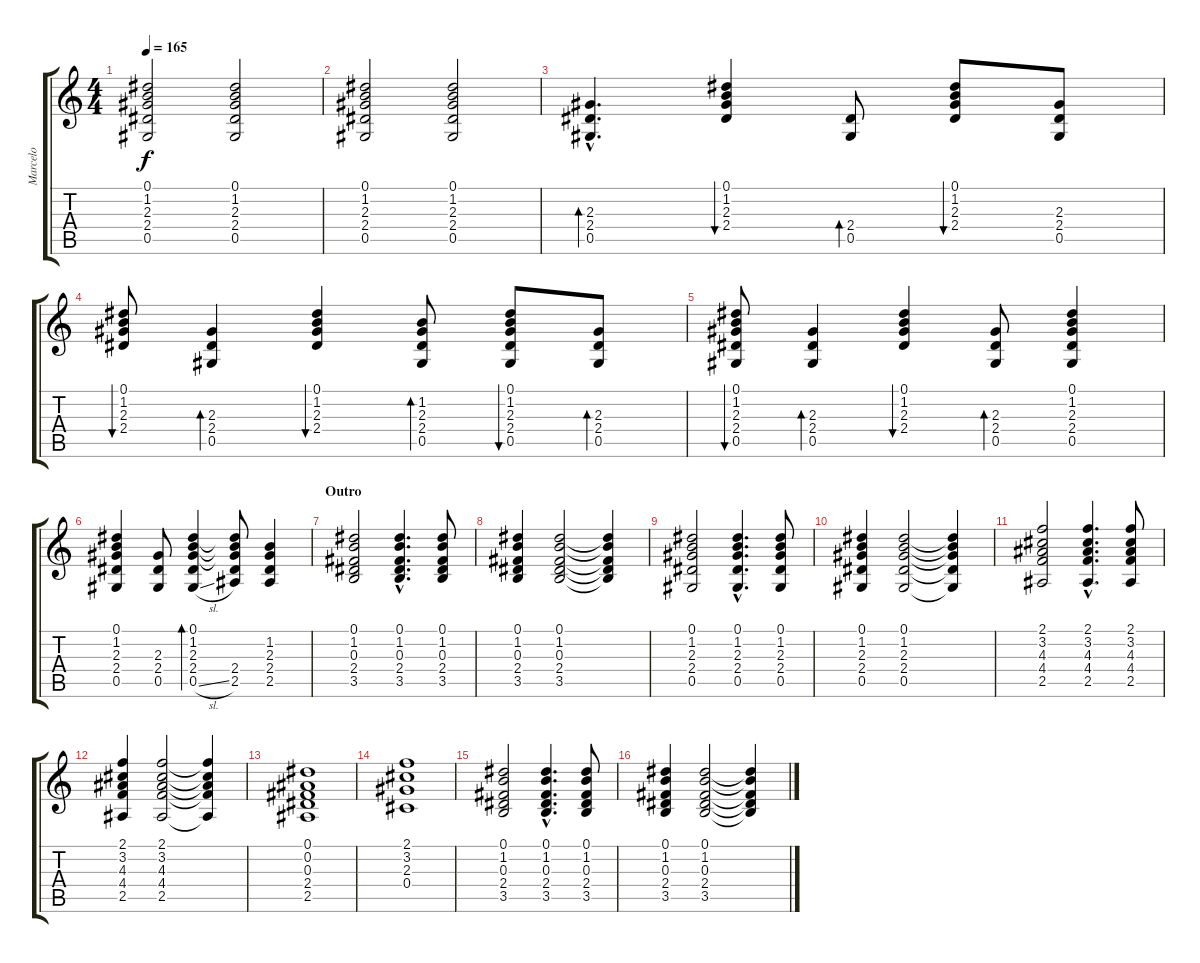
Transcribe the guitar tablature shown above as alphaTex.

\track ("Marcelo" "Marcelo") {instrument overdrivenguitar}
\staff {score tabs}
\tuning (Eb4 Bb3 Gb3 Db3 Ab2 Db2) {hide}
\ts (4 4)
\tempo 165
\clef g2
\ks c
(0.1 1.2 2.3 2.4 0.5).2{dy f} (0.1 1.2 2.3 2.4 0.5).2 |
(0.1 1.2 2.3 2.4 0.5).2 (0.1 1.2 2.3 2.4 0.5).2 |
(2.3{hac} 2.4{hac} 0.5{hac}).4{d bd 120 volume 9 instrument electricguitarjazz} (0.1 1.2 2.3 2.4).4{bu 120} (2.4 0.5).8{bd 240} (0.1 1.2 2.3 2.4).8{bu 120} (2.3 2.4 0.5).8 |
(0.1 1.2 2.3 2.4).8{bu 120} (2.3 2.4 0.5).4{bd 120} (0.1 1.2 2.3 2.4).4{bu 120} (1.2 2.3 2.4 0.5).8{bd 480} (0.1 1.2 2.3 2.4 0.5).8{bu 480} (2.3 2.4 0.5).8{bd 120} |
(0.1 1.2 2.3 2.4 0.5).8{bu 120} (2.3 2.4 0.5).4{bd 120} (0.1 1.2 2.3 2.4).4{bu 120} (2.3 2.4 0.5).8{bd 120} (0.1 1.2 2.3 2.4 0.5).4 |
(0.1 1.2 2.3 2.4 0.5).4 (2.3 2.4 0.5).8 (0.1 1.2 2.3 2.4 0.5{sl}).4{bd 120} (0.1{t} 1.2{t} 2.3{t} 2.4 2.5).8 (1.2 2.3 2.4 2.5).4 |
\section ("" "Outro")
(0.1 1.2 0.3 2.4 3.5).2{volume 5 instrument overdrivenguitar} (0.1{hac} 1.2{hac} 0.3{hac} 2.4{hac} 3.5{hac}).4{d} (0.1 1.2 0.3 2.4 3.5).8 |
(0.1 1.2 0.3 2.4 3.5).4 (0.1 1.2 0.3 2.4 3.5).2 (0.1{t} 1.2{t} 0.3{t} 2.4{t} 3.5{t}).4 |
(0.1 1.2 2.3 2.4 0.5).2 (0.1{hac} 1.2{hac} 2.3{hac} 2.4{hac} 0.5{hac}).4{d} (0.1 1.2 2.3 2.4 0.5).8 |
(0.1 1.2 2.3 2.4 0.5).4 (0.1 1.2 2.3 2.4 0.5).2 (0.1{t} 1.2{t} 2.3{t} 2.4{t} 0.5{t}).4 |
(2.1 3.2 4.3 4.4 2.5).2 (2.1{hac} 3.2{hac} 4.3{hac} 4.4{hac} 2.5{hac}).4{d} (2.1 3.2 4.3 4.4 2.5).8 |
(2.1 3.2 4.3 4.4 2.5).4 (2.1 3.2 4.3 4.4 2.5).2 (2.1{t} 3.2{t} 4.3{t} 4.4{t} 2.5{t}).4 |
(0.1 0.2 0.3 2.4 2.5).1 |
(2.1 3.2 2.3 0.4).1 |
(0.1 1.2 0.3 2.4 3.5).2 (0.1{hac} 1.2{hac} 0.3{hac} 2.4{hac} 3.5{hac}).4{d} (0.1 1.2 0.3 2.4 3.5).8 |
(0.1 1.2 0.3 2.4 3.5).4 (0.1 1.2 0.3 2.4 3.5).2 (0.1{t} 1.2{t} 0.3{t} 2.4{t} 3.5{t}).4
